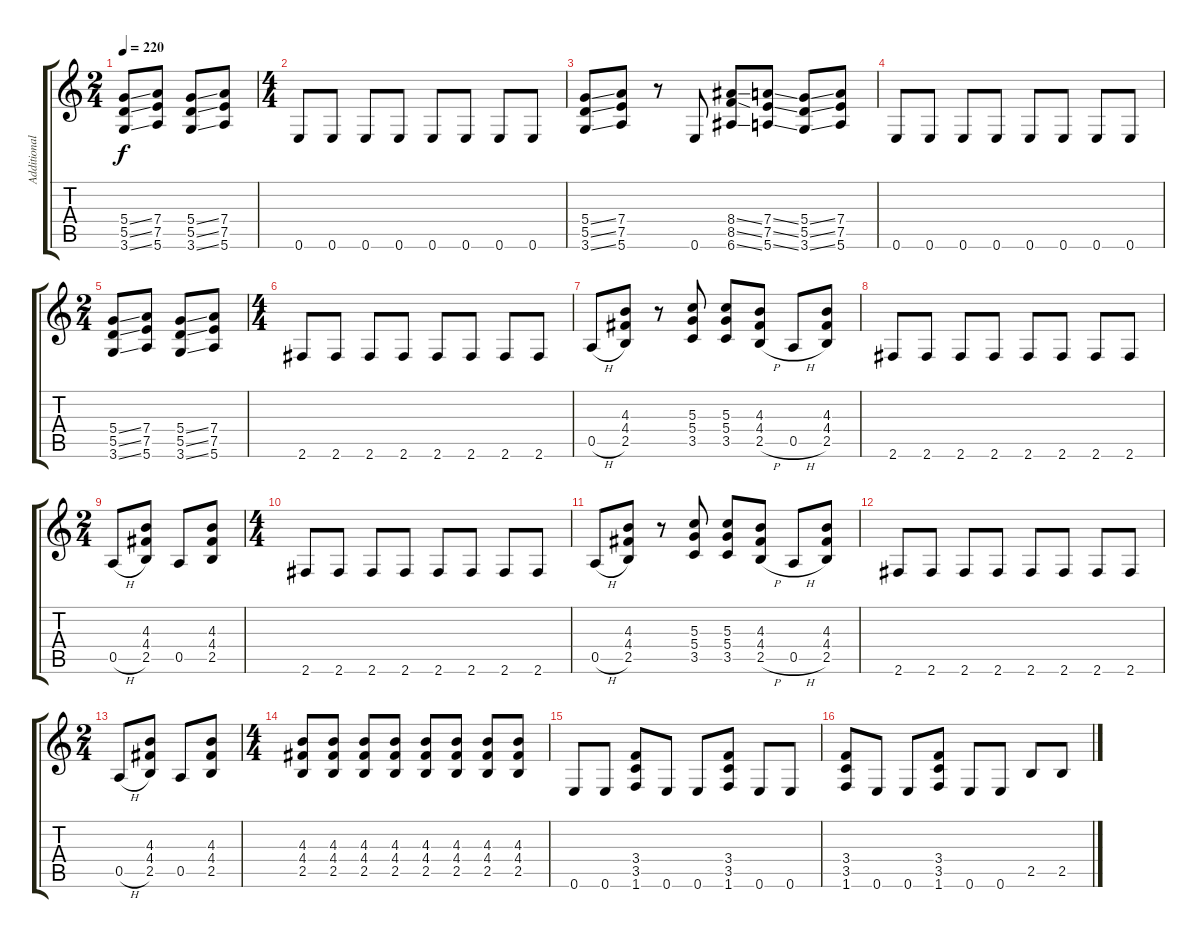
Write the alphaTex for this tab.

\track ("Additional Guitar" "Additional") {instrument distortionguitar}
\staff {score tabs}
\tuning (E4 B3 G3 D3 A2 E2) {hide}
\ts (2 4)
\tempo 220
\clef g2
\ks c
(5.4{ss} 5.5{ss} 3.6{ss}).8{dy f} (7.4 7.5 5.6).8 (5.4{ss} 5.5{ss} 3.6{ss}).8 (7.4 7.5 5.6).8 |
\ts (4 4)
0.6.8 0.6.8 0.6.8 0.6.8 0.6.8 0.6.8 0.6.8 0.6.8 |
(5.4{ss} 5.5{ss} 3.6{ss}).8 (7.4 7.5 5.6).8 r.8 0.6.8 (8.4{ss} 8.5{ss} 6.6{ss}).8 (7.4{ss} 7.5{ss} 5.6{ss}).8 (5.4{ss} 5.5{ss} 3.6{ss}).8 (7.4 7.5 5.6).8 |
0.6.8 0.6.8 0.6.8 0.6.8 0.6.8 0.6.8 0.6.8 0.6.8 |
\ts (2 4)
(5.4{ss} 5.5{ss} 3.6{ss}).8 (7.4 7.5 5.6).8 (5.4{ss} 5.5{ss} 3.6{ss}).8 (7.4 7.5 5.6).8 |
\ts (4 4)
2.6.8 2.6.8 2.6.8 2.6.8 2.6.8 2.6.8 2.6.8 2.6.8 |
0.5{h}.8 (4.3 4.4 2.5).8 r.8 (5.3 5.4 3.5).8 (5.3 5.4 3.5).8 (4.3 4.4 2.5{h}).8 0.5{h}.8 (4.3 4.4 2.5).8 |
2.6.8 2.6.8 2.6.8 2.6.8 2.6.8 2.6.8 2.6.8 2.6.8 |
\ts (2 4)
0.5{h}.8 (4.3 4.4 2.5).8 0.5.8 (4.3 4.4 2.5).8 |
\ts (4 4)
2.6.8 2.6.8 2.6.8 2.6.8 2.6.8 2.6.8 2.6.8 2.6.8 |
0.5{h}.8 (4.3 4.4 2.5).8 r.8 (5.3 5.4 3.5).8 (5.3 5.4 3.5).8 (4.3 4.4 2.5{h}).8 0.5{h}.8 (4.3 4.4 2.5).8 |
2.6.8 2.6.8 2.6.8 2.6.8 2.6.8 2.6.8 2.6.8 2.6.8 |
\ts (2 4)
0.5{h}.8 (4.3 4.4 2.5).8 0.5.8 (4.3 4.4 2.5).8 |
\ts (4 4)
(4.3 4.4 2.5).8 (4.3 4.4 2.5).8 (4.3 4.4 2.5).8 (4.3 4.4 2.5).8 (4.3 4.4 2.5).8 (4.3 4.4 2.5).8 (4.3 4.4 2.5).8 (4.3 4.4 2.5).8 |
0.6.8 0.6.8 (3.4 3.5 1.6).8 0.6.8 0.6.8 (3.4 3.5 1.6).8 0.6.8 0.6.8 |
(3.4 3.5 1.6).8 0.6.8 0.6.8 (3.4 3.5 1.6).8 0.6.8 0.6.8 2.5.8 2.5.8
